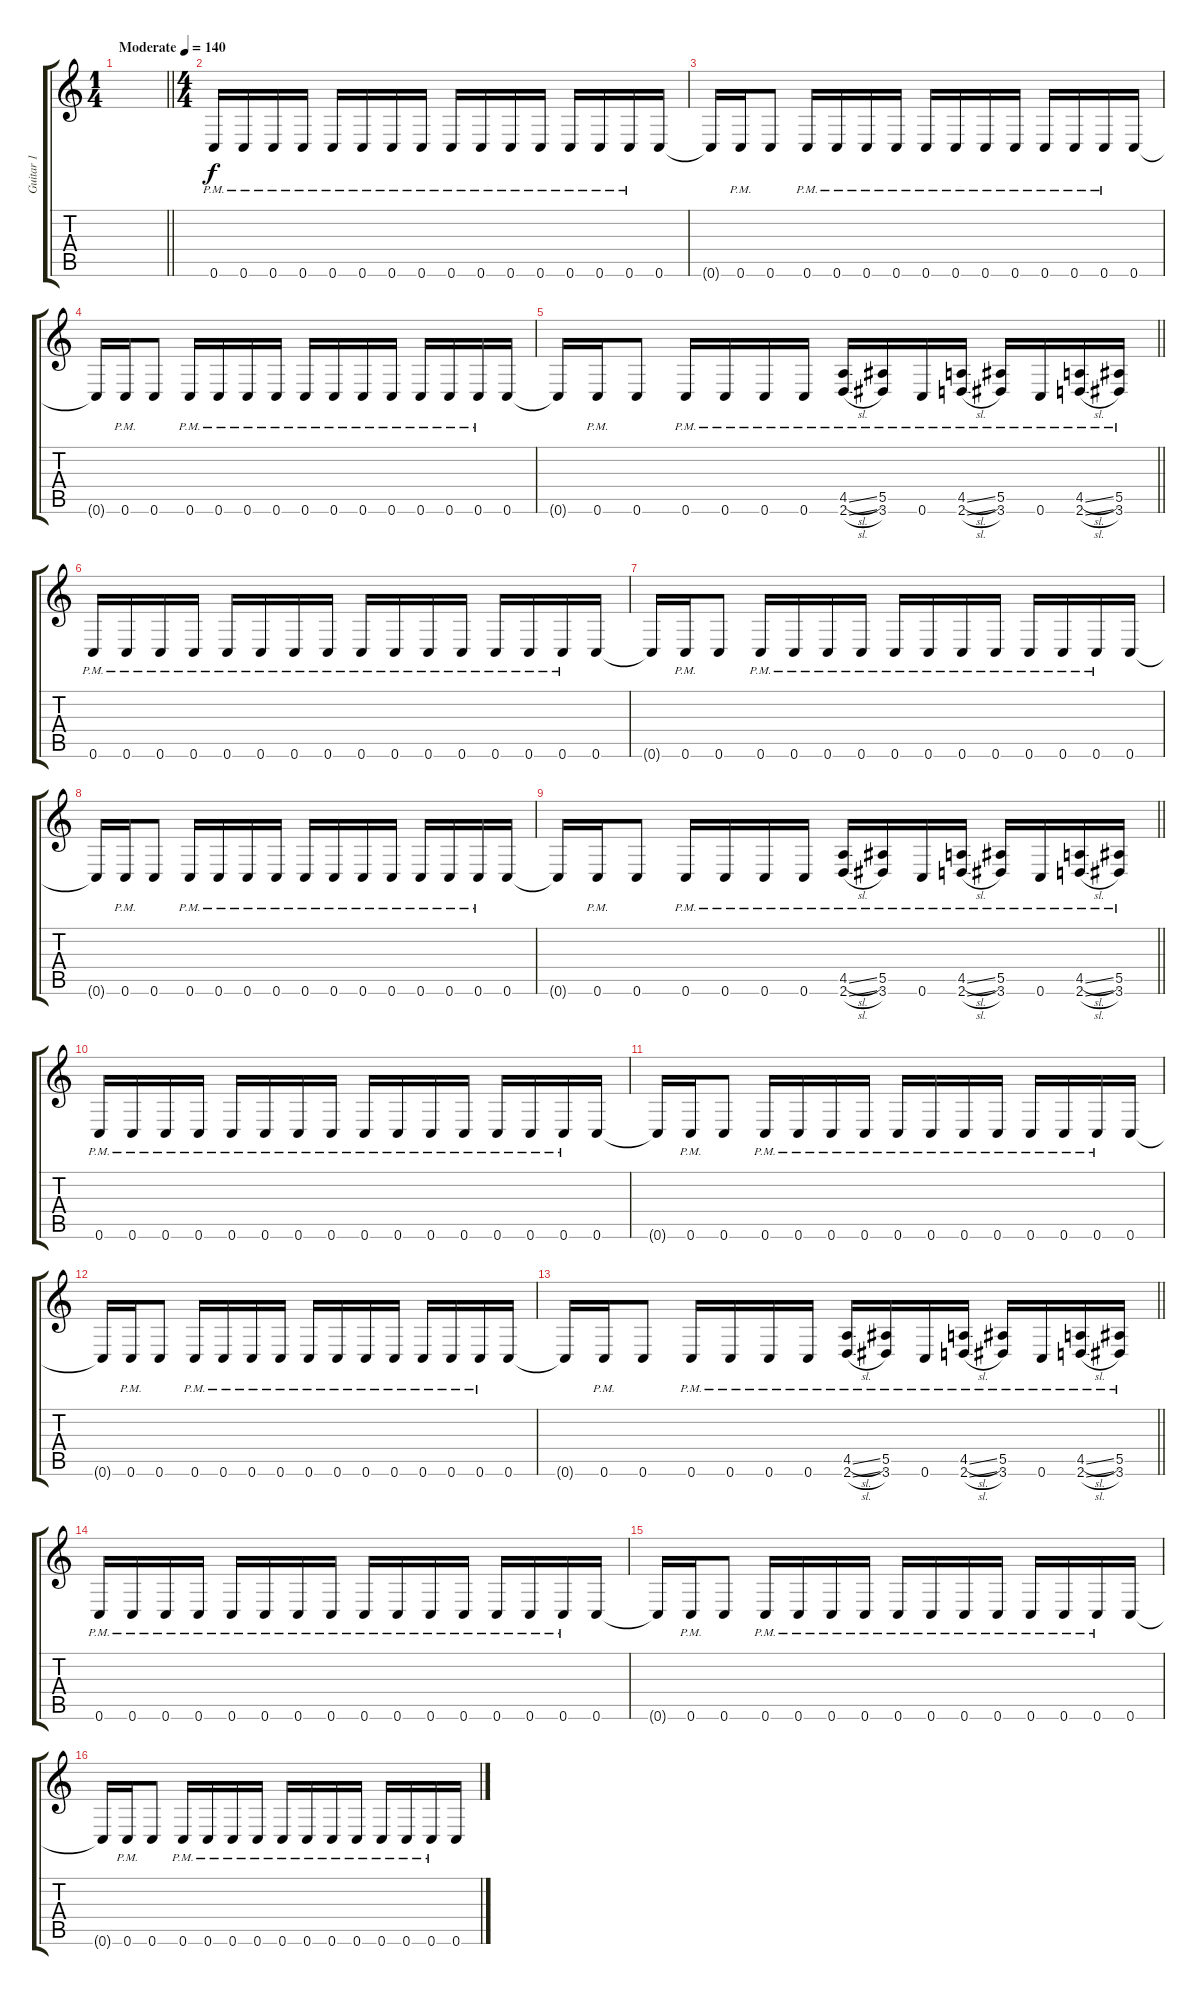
\track ("Guitar 1" "Guitar 1") {instrument distortionguitar}
\staff {score tabs}
\tuning (C4 G3 Eb3 Bb2 F2 C2) {hide}
\ts (1 4)
\tempo (140 "Moderate")
\clef g2
\barLineRight lightlight
\ks c
|
\ts (4 4)
0.6{pm}.16 0.6{pm}.16 0.6{pm}.16 0.6{pm}.16 0.6{pm}.16 0.6{pm}.16 0.6{pm}.16 0.6{pm}.16 0.6{pm}.16 0.6{pm}.16 0.6{pm}.16 0.6{pm}.16 0.6{pm}.16 0.6{pm}.16 0.6{pm}.16 0.6.16 |
0.6{t}.16 0.6{pm}.16 0.6.8 0.6{pm}.16 0.6{pm}.16 0.6{pm}.16 0.6{pm}.16 0.6{pm}.16 0.6{pm}.16 0.6{pm}.16 0.6{pm}.16 0.6{pm}.16 0.6{pm}.16 0.6{pm}.16 0.6.16 |
0.6{t}.16 0.6{pm}.16 0.6.8 0.6{pm}.16 0.6{pm}.16 0.6{pm}.16 0.6{pm}.16 0.6{pm}.16 0.6{pm}.16 0.6{pm}.16 0.6{pm}.16 0.6{pm}.16 0.6{pm}.16 0.6{pm}.16 0.6.16 |
\barLineRight lightlight
0.6{t}.16 0.6{pm}.16 0.6.8 0.6{pm}.16 0.6{pm}.16 0.6{pm}.16 0.6{pm}.16 (4.5{sl pm} 2.6{sl pm}).16 (5.5{pm} 3.6{pm}).16 0.6{pm}.16 (4.5{sl pm} 2.6{sl pm}).16 (5.5{pm} 3.6{pm}).16 0.6{pm}.16 (4.5{sl pm} 2.6{sl pm}).16 (5.5{pm} 3.6{pm}).16 |
0.6{pm}.16 0.6{pm}.16 0.6{pm}.16 0.6{pm}.16 0.6{pm}.16 0.6{pm}.16 0.6{pm}.16 0.6{pm}.16 0.6{pm}.16 0.6{pm}.16 0.6{pm}.16 0.6{pm}.16 0.6{pm}.16 0.6{pm}.16 0.6{pm}.16 0.6.16 |
0.6{t}.16 0.6{pm}.16 0.6.8 0.6{pm}.16 0.6{pm}.16 0.6{pm}.16 0.6{pm}.16 0.6{pm}.16 0.6{pm}.16 0.6{pm}.16 0.6{pm}.16 0.6{pm}.16 0.6{pm}.16 0.6{pm}.16 0.6.16 |
0.6{t}.16 0.6{pm}.16 0.6.8 0.6{pm}.16 0.6{pm}.16 0.6{pm}.16 0.6{pm}.16 0.6{pm}.16 0.6{pm}.16 0.6{pm}.16 0.6{pm}.16 0.6{pm}.16 0.6{pm}.16 0.6{pm}.16 0.6.16 |
\barLineRight lightlight
0.6{t}.16 0.6{pm}.16 0.6.8 0.6{pm}.16 0.6{pm}.16 0.6{pm}.16 0.6{pm}.16 (4.5{sl pm} 2.6{sl pm}).16 (5.5{pm} 3.6{pm}).16 0.6{pm}.16 (4.5{sl pm} 2.6{sl pm}).16 (5.5{pm} 3.6{pm}).16 0.6{pm}.16 (4.5{sl pm} 2.6{sl pm}).16 (5.5{pm} 3.6{pm}).16 |
0.6{pm}.16 0.6{pm}.16 0.6{pm}.16 0.6{pm}.16 0.6{pm}.16 0.6{pm}.16 0.6{pm}.16 0.6{pm}.16 0.6{pm}.16 0.6{pm}.16 0.6{pm}.16 0.6{pm}.16 0.6{pm}.16 0.6{pm}.16 0.6{pm}.16 0.6.16 |
0.6{t}.16 0.6{pm}.16 0.6.8 0.6{pm}.16 0.6{pm}.16 0.6{pm}.16 0.6{pm}.16 0.6{pm}.16 0.6{pm}.16 0.6{pm}.16 0.6{pm}.16 0.6{pm}.16 0.6{pm}.16 0.6{pm}.16 0.6.16 |
0.6{t}.16 0.6{pm}.16 0.6.8 0.6{pm}.16 0.6{pm}.16 0.6{pm}.16 0.6{pm}.16 0.6{pm}.16 0.6{pm}.16 0.6{pm}.16 0.6{pm}.16 0.6{pm}.16 0.6{pm}.16 0.6{pm}.16 0.6.16 |
\barLineRight lightlight
0.6{t}.16 0.6{pm}.16 0.6.8 0.6{pm}.16 0.6{pm}.16 0.6{pm}.16 0.6{pm}.16 (4.5{sl pm} 2.6{sl pm}).16 (5.5{pm} 3.6{pm}).16 0.6{pm}.16 (4.5{sl pm} 2.6{sl pm}).16 (5.5{pm} 3.6{pm}).16 0.6{pm}.16 (4.5{sl pm} 2.6{sl pm}).16 (5.5{pm} 3.6{pm}).16 |
0.6{pm}.16 0.6{pm}.16 0.6{pm}.16 0.6{pm}.16 0.6{pm}.16 0.6{pm}.16 0.6{pm}.16 0.6{pm}.16 0.6{pm}.16 0.6{pm}.16 0.6{pm}.16 0.6{pm}.16 0.6{pm}.16 0.6{pm}.16 0.6{pm}.16 0.6.16 |
0.6{t}.16 0.6{pm}.16 0.6.8 0.6{pm}.16 0.6{pm}.16 0.6{pm}.16 0.6{pm}.16 0.6{pm}.16 0.6{pm}.16 0.6{pm}.16 0.6{pm}.16 0.6{pm}.16 0.6{pm}.16 0.6{pm}.16 0.6.16 |
0.6{t}.16 0.6{pm}.16 0.6.8 0.6{pm}.16 0.6{pm}.16 0.6{pm}.16 0.6{pm}.16 0.6{pm}.16 0.6{pm}.16 0.6{pm}.16 0.6{pm}.16 0.6{pm}.16 0.6{pm}.16 0.6{pm}.16 0.6.16
